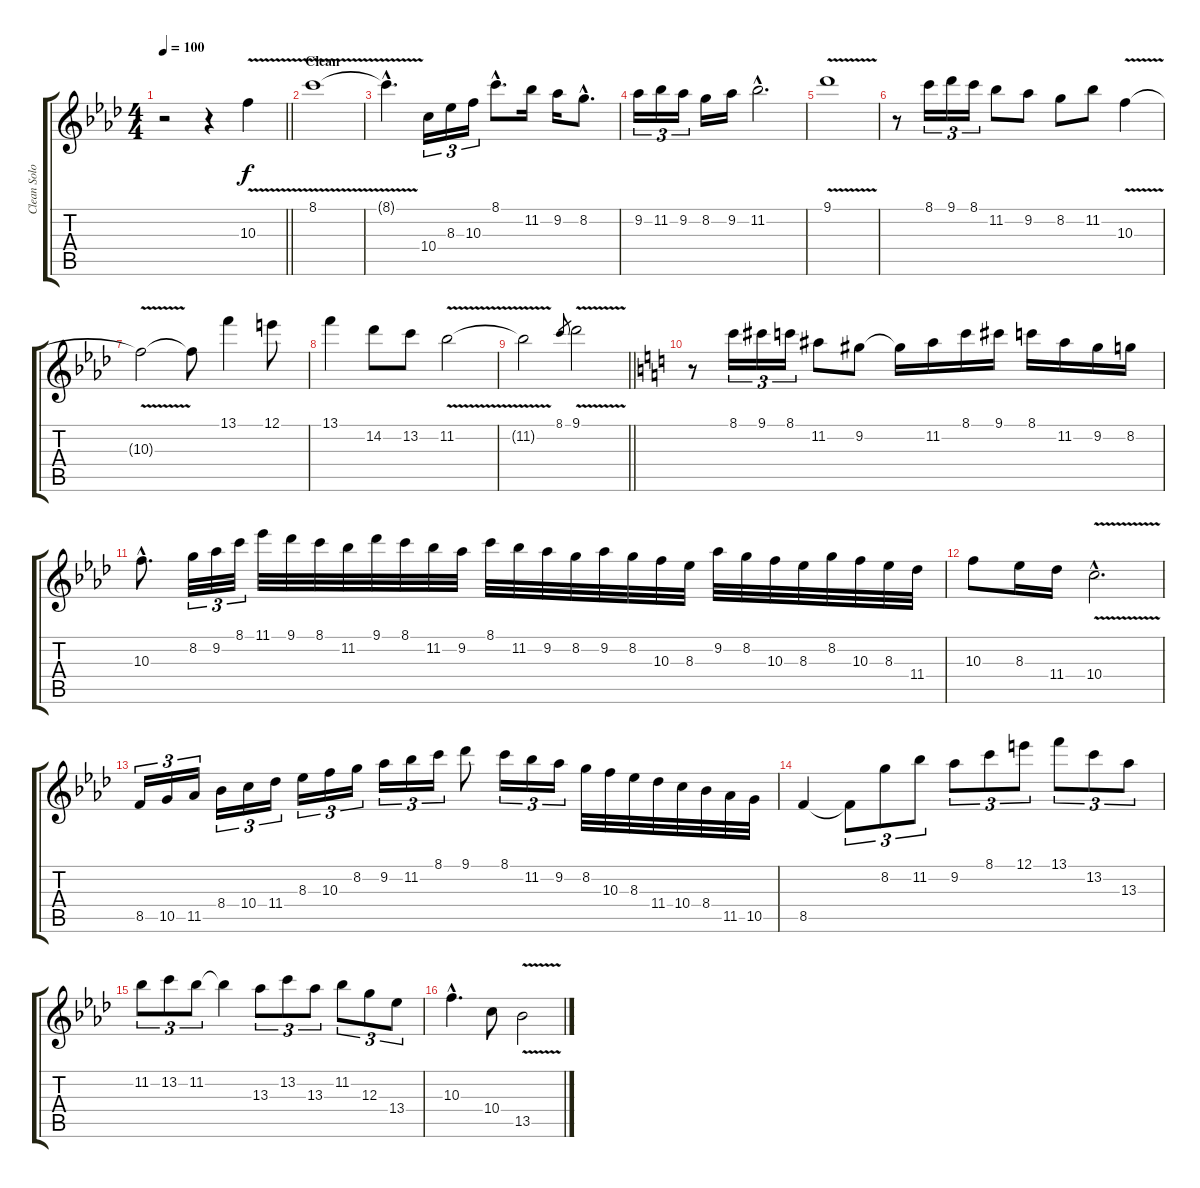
\track ("Clean Solo" "Clean Solo") {instrument electricguitarclean}
\staff {score tabs}
\tuning (E4 B3 G3 D3 A2 E2) {hide}
\ts (4 4)
\tempo 100
\clef g2
\barLineRight lightlight
\ks ab
r.2{dy f instrument electricguitarclean} r.4 10.3{v}.4 |
\section ("" "Clean")
8.1{v}.1 |
8.1{hac t}.4{d} 10.4.16{tu (3 2)} 8.3.16{tu (3 2)} 10.3.16{tu (3 2)} 8.1{hac}.8{d} 11.2.16 9.2.16 8.2{hac}.8{d} |
9.2.16{tu (3 2)} 11.2.16{tu (3 2)} 9.2.16{tu (3 2)} 8.2.16 9.2.16 11.2{hac}.2{d} |
9.1{v}.1 |
r.8 8.1.16{tu (3 2)} 9.1.16{tu (3 2)} 8.1.16{tu (3 2)} 11.2.8 9.2.8 8.2.8 11.2.8 10.3{v}.4 |
10.3{t}.2 10.3{t}.8 13.1.4 12.1.8 |
13.1.4 14.2.8 13.2.8 11.2{v}.2 |
\barLineRight lightlight
11.2{t}.2 8.1.8{gr} 9.1{v}.2 |
\ks c
r.8 8.1.16{tu (3 2)} 9.1.16{tu (3 2)} 8.1.16{tu (3 2)} 11.2.8 9.2.8 9.2{t}.16 11.2.16 8.1.16 9.1.16 8.1.16 11.2.16 9.2.16 8.2.16 |
\ks ab
10.3{hac}.8{d} 8.2.32{tu (3 2)} 9.2.32{tu (3 2)} 8.1.32{tu (3 2)} 11.1.32 9.1.32 8.1.32 11.2.32 9.1.32 8.1.32 11.2.32 9.2.32 8.1.32 11.2.32 9.2.32 8.2.32 9.2.32 8.2.32 10.3.32 8.3.32 9.2.32 8.2.32 10.3.32 8.3.32 8.2.32 10.3.32 8.3.32 11.4.32 |
10.3.8 8.3.16 11.4.16 10.4{v hac}.2{d} |
8.5.16{tu (3 2)} 10.5.16{tu (3 2)} 11.5.16{tu (3 2)} 8.4.16{tu (3 2)} 10.4.16{tu (3 2)} 11.4.16{tu (3 2)} 8.3.16{tu (3 2)} 10.3.16{tu (3 2)} 8.2.16{tu (3 2)} 9.2.16{tu (3 2)} 11.2.16{tu (3 2)} 8.1.16{tu (3 2)} 9.1.8 8.1.16{tu (3 2)} 11.2.16{tu (3 2)} 9.2.16{tu (3 2)} 8.2.32 10.3.32 8.3.32 11.4.32 10.4.32 8.4.32 11.5.32 10.5.32 |
8.5.4 8.5{t}.8{tu (3 2)} 8.2.8{tu (3 2)} 11.2.8{tu (3 2)} 9.2.8{tu (3 2)} 8.1.8{tu (3 2)} 12.1.8{tu (3 2)} 13.1.8{tu (3 2)} 13.2.8{tu (3 2)} 13.3.8{tu (3 2)} |
11.2.8{tu (3 2)} 13.2.8{tu (3 2)} 11.2.8{tu (3 2)} 11.2{t}.4 13.3.8{tu (3 2)} 13.2.8{tu (3 2)} 13.3.8{tu (3 2)} 11.2.8{tu (3 2)} 12.3.8{tu (3 2)} 13.4.8{tu (3 2)} |
10.3{hac}.4{d} 10.4.8 13.5{v}.2
